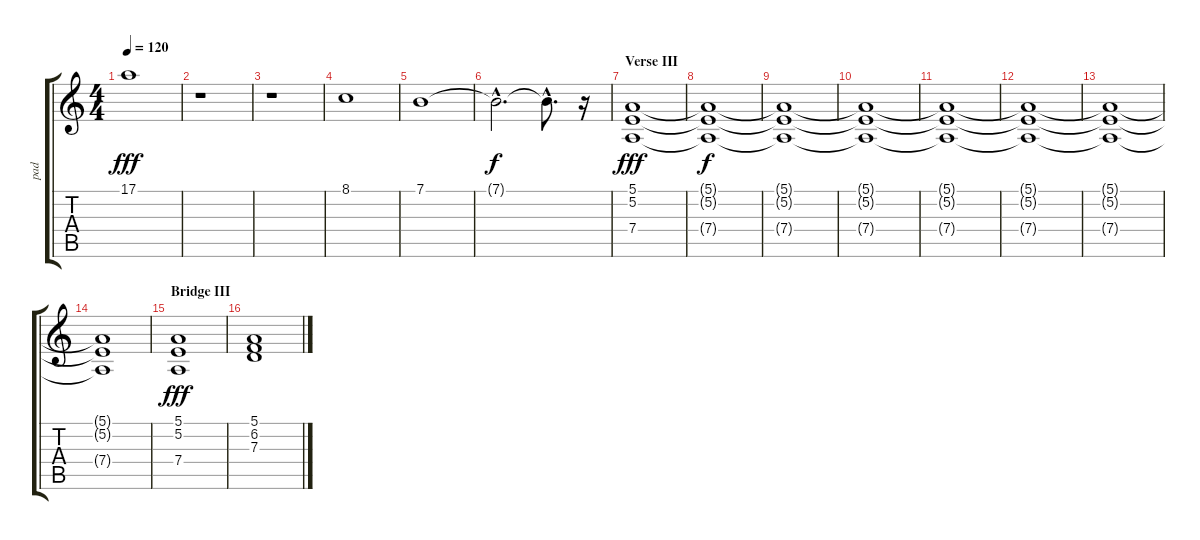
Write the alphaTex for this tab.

\track ("pad" "pad") {instrument pad2warm}
\staff {score tabs}
\tuning (E4 B3 G3 D3 A2 E2) {hide}
\ts (4 4)
\tempo 120
\clef g2
\ks c
17.1.1{dy fff} |
r.1 |
r.1 |
8.1.1 |
7.1.1 |
7.1{hac t}.2{d dy f} 7.1{hac t}.8{d} r.16 |
\section ("" "Verse III")
(5.1 5.2 7.4).1{dy fff} |
(5.1{t} 5.2{t} 7.4{t}).1{dy f} |
(5.1{t} 5.2{t} 7.4{t}).1 |
(5.1{t} 5.2{t} 7.4{t}).1 |
(5.1{t} 5.2{t} 7.4{t}).1 |
(5.1{t} 5.2{t} 7.4{t}).1 |
(5.1{t} 5.2{t} 7.4{t}).1 |
(5.1{t} 5.2{t} 7.4{t}).1 |
\section ("" "Bridge III")
(5.1 5.2 7.4).1{dy fff} |
(5.1 6.2 7.3).1
